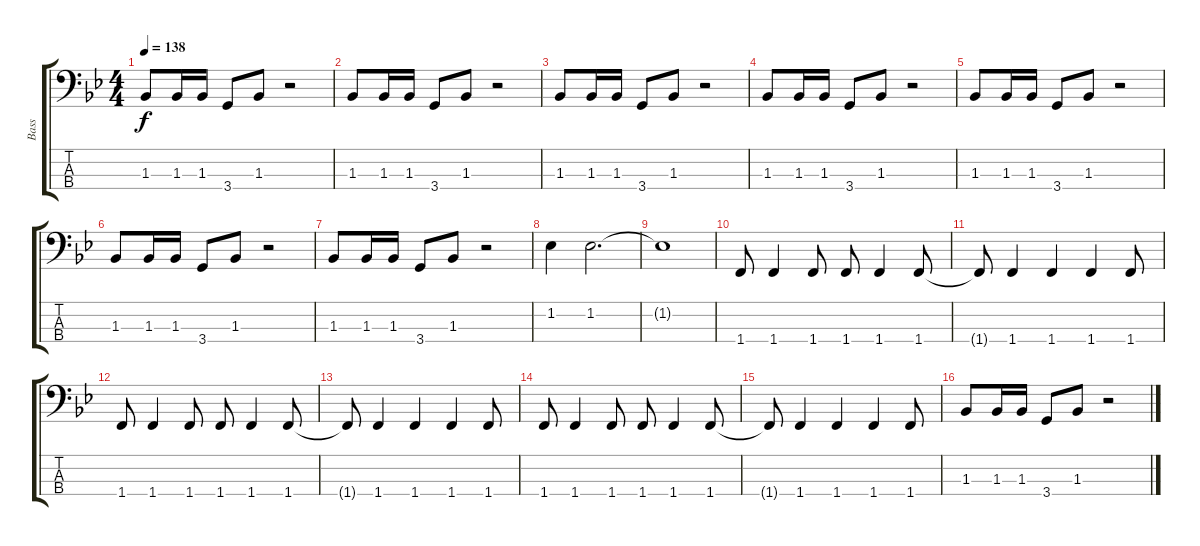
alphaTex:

\track ("Bass" "Bass") {instrument electricbasspick}
\staff {score tabs}
\tuning (G2 D2 A1 E1) {hide}
\ts (4 4)
\tempo 138
\clef f4
\ks bb
1.3.8{dy f} 1.3.16 1.3.16 3.4.8 1.3.8 r.2 |
1.3.8 1.3.16 1.3.16 3.4.8 1.3.8 r.2 |
1.3.8 1.3.16 1.3.16 3.4.8 1.3.8 r.2 |
1.3.8 1.3.16 1.3.16 3.4.8 1.3.8 r.2 |
1.3.8 1.3.16 1.3.16 3.4.8 1.3.8 r.2 |
1.3.8 1.3.16 1.3.16 3.4.8 1.3.8 r.2 |
1.3.8 1.3.16 1.3.16 3.4.8 1.3.8 r.2 |
1.2.4 1.2.2{d} |
1.2{t}.1 |
1.4.8 1.4.4 1.4.8 1.4.8 1.4.4 1.4.8 |
1.4{t}.8 1.4.4 1.4.4 1.4.4 1.4.8 |
1.4.8 1.4.4 1.4.8 1.4.8 1.4.4 1.4.8 |
1.4{t}.8 1.4.4 1.4.4 1.4.4 1.4.8 |
1.4.8 1.4.4 1.4.8 1.4.8 1.4.4 1.4.8 |
1.4{t}.8 1.4.4 1.4.4 1.4.4 1.4.8 |
1.3.8 1.3.16 1.3.16 3.4.8 1.3.8 r.2
